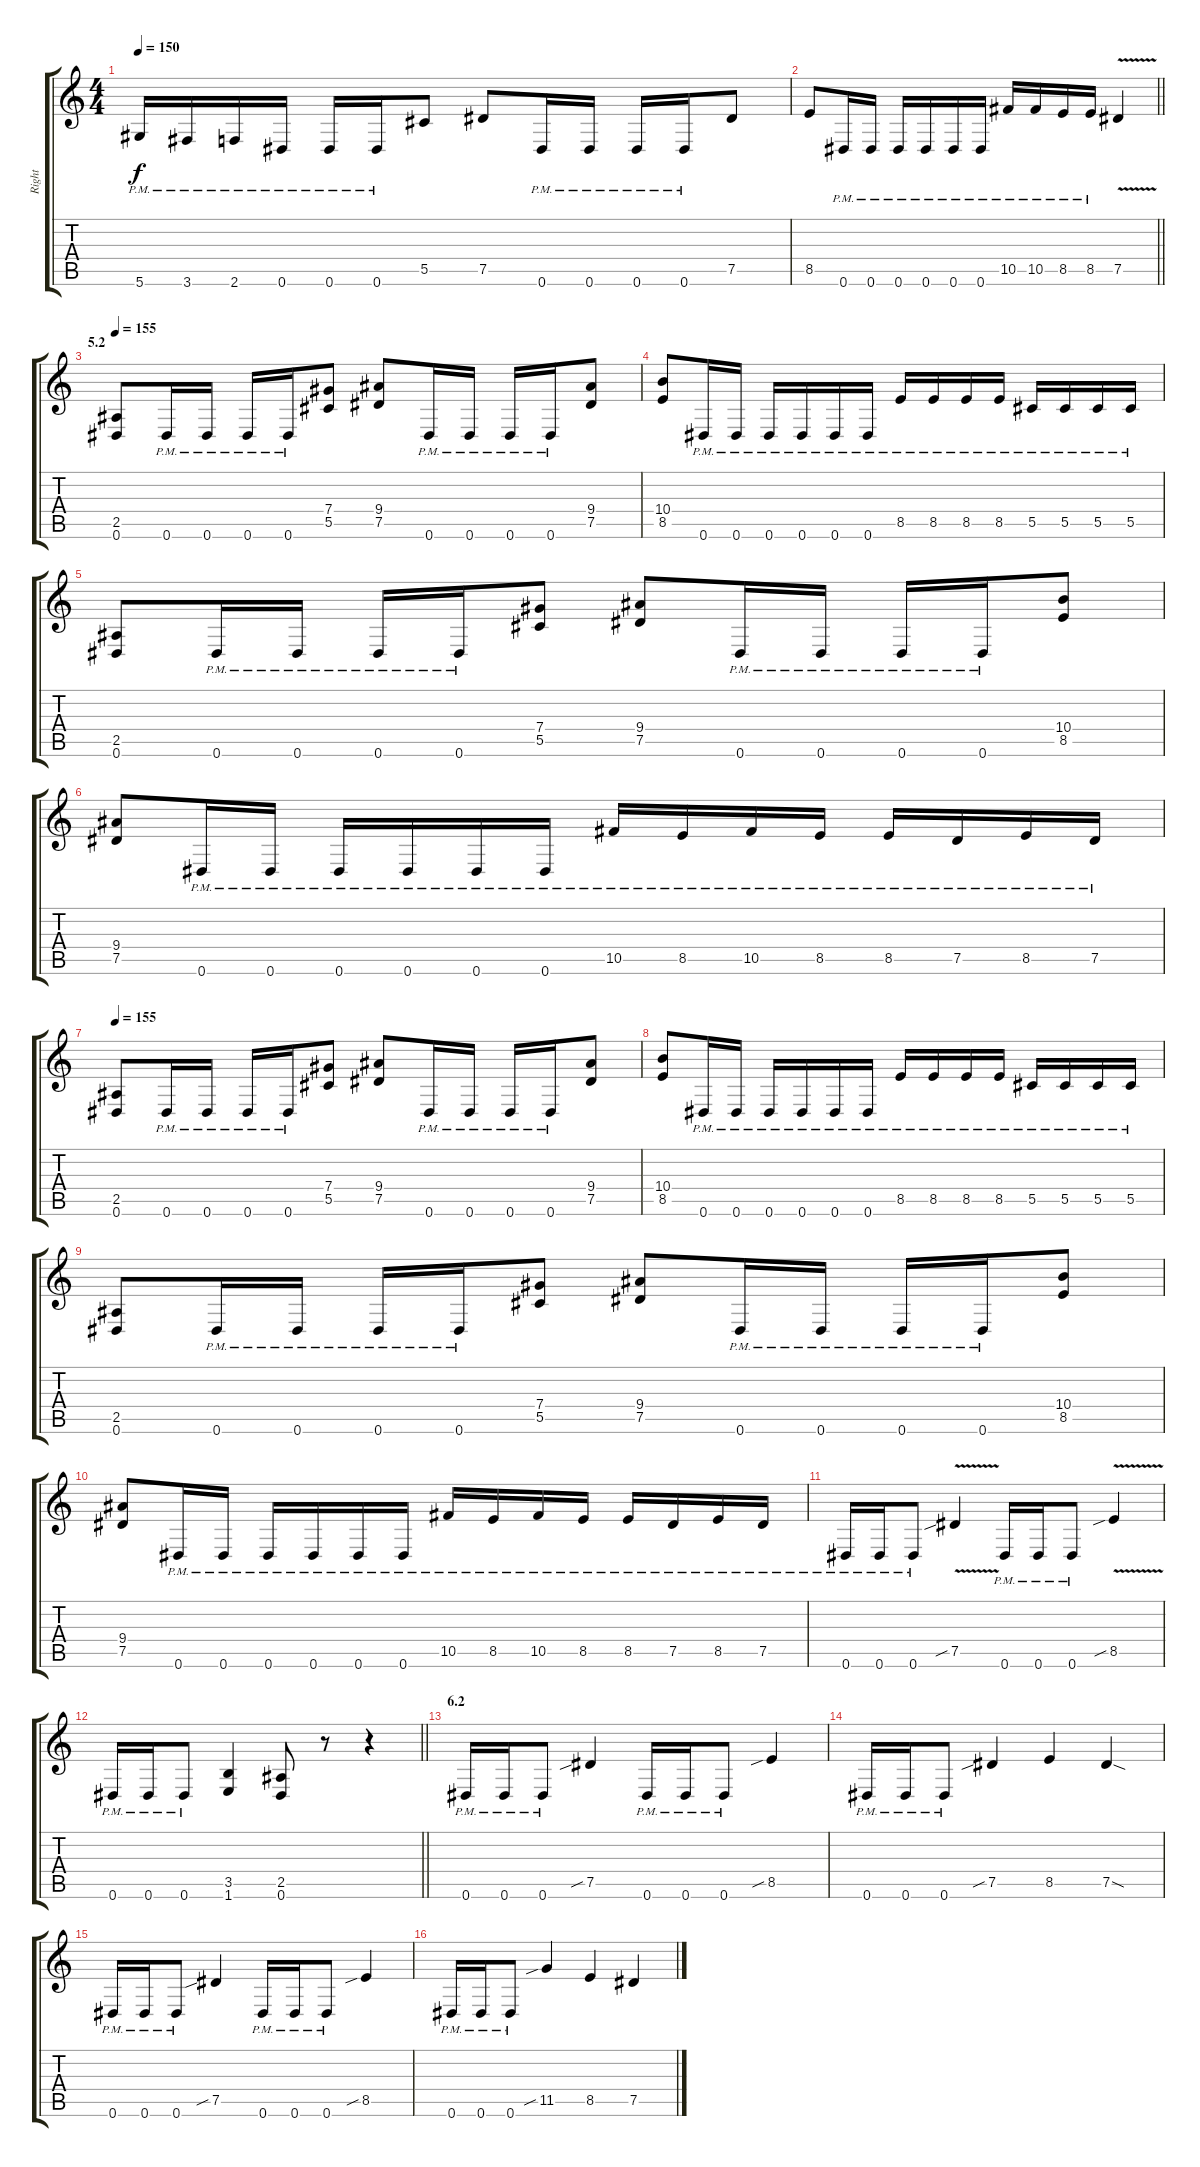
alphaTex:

\track ("Right" "Right") {instrument distortionguitar}
\staff {score tabs}
\tuning (Eb4 Bb3 Gb3 Db3 Ab2 Eb2) {hide}
\ts (4 4)
\tempo 150
\clef g2
\ks c
5.6{pm}.16{dy f} 3.6{pm}.16 2.6{pm}.16 0.6{pm}.16 0.6{pm}.16 0.6{pm}.16 5.5.8 7.5.8 0.6{pm}.16 0.6{pm}.16 0.6{pm}.16 0.6{pm}.16 7.5.8 |
\barLineRight lightlight
8.5.8 0.6{pm}.16 0.6{pm}.16 0.6{pm}.16 0.6{pm}.16 0.6{pm}.16 0.6{pm}.16 10.5{pm}.16 10.5{pm}.16 8.5{pm}.16 8.5{pm}.16 7.5{v}.4 |
\section ("" "5.2")
\tempo 155
(2.5 0.6).8 0.6{pm}.16 0.6{pm}.16 0.6{pm}.16 0.6{pm}.16 (7.4 5.5).8 (9.4 7.5).8 0.6{pm}.16 0.6{pm}.16 0.6{pm}.16 0.6{pm}.16 (9.4 7.5).8 |
(10.4 8.5).8 0.6{pm}.16 0.6{pm}.16 0.6{pm}.16 0.6{pm}.16 0.6{pm}.16 0.6{pm}.16 8.5{pm}.16 8.5{pm}.16 8.5{pm}.16 8.5{pm}.16 5.5{pm}.16 5.5{pm}.16 5.5{pm}.16 5.5{pm}.16 |
(2.5 0.6).8 0.6{pm}.16 0.6{pm}.16 0.6{pm}.16 0.6{pm}.16 (7.4 5.5).8 (9.4 7.5).8 0.6{pm}.16 0.6{pm}.16 0.6{pm}.16 0.6{pm}.16 (10.4 8.5).8 |
(9.4 7.5).8 0.6{pm}.16 0.6{pm}.16 0.6{pm}.16 0.6{pm}.16 0.6{pm}.16 0.6{pm}.16 10.5{pm}.16 8.5{pm}.16 10.5{pm}.16 8.5{pm}.16 8.5{pm}.16 7.5{pm}.16 8.5{pm}.16 7.5{pm}.16 |
\tempo 155
(2.5 0.6).8 0.6{pm}.16 0.6{pm}.16 0.6{pm}.16 0.6{pm}.16 (7.4 5.5).8 (9.4 7.5).8 0.6{pm}.16 0.6{pm}.16 0.6{pm}.16 0.6{pm}.16 (9.4 7.5).8 |
(10.4 8.5).8 0.6{pm}.16 0.6{pm}.16 0.6{pm}.16 0.6{pm}.16 0.6{pm}.16 0.6{pm}.16 8.5{pm}.16 8.5{pm}.16 8.5{pm}.16 8.5{pm}.16 5.5{pm}.16 5.5{pm}.16 5.5{pm}.16 5.5{pm}.16 |
(2.5 0.6).8 0.6{pm}.16 0.6{pm}.16 0.6{pm}.16 0.6{pm}.16 (7.4 5.5).8 (9.4 7.5).8 0.6{pm}.16 0.6{pm}.16 0.6{pm}.16 0.6{pm}.16 (10.4 8.5).8 |
(9.4 7.5).8 0.6{pm}.16 0.6{pm}.16 0.6{pm}.16 0.6{pm}.16 0.6{pm}.16 0.6{pm}.16 10.5{pm}.16 8.5{pm}.16 10.5{pm}.16 8.5{pm}.16 8.5{pm}.16 7.5{pm}.16 8.5{pm}.16 7.5{pm}.16 |
0.6{pm}.16 0.6{pm}.16 0.6{pm}.8 7.5{v sib}.4 0.6{pm}.16 0.6{pm}.16 0.6{pm}.8 8.5{v sib}.4 |
\barLineRight lightlight
0.6{pm}.16 0.6{pm}.16 0.6{pm}.8 (3.5 1.6).4 (2.5 0.6).8 r.8 r.4 |
\section ("" "6.2")
0.6{pm}.16 0.6{pm}.16 0.6{pm}.8 7.5{sib}.4 0.6{pm}.16 0.6{pm}.16 0.6{pm}.8 8.5{sib}.4 |
0.6{pm}.16 0.6{pm}.16 0.6{pm}.8 7.5{sib}.4 8.5.4 7.5{sod}.4 |
0.6{pm}.16 0.6{pm}.16 0.6{pm}.8 7.5{sib}.4 0.6{pm}.16 0.6{pm}.16 0.6{pm}.8 8.5{sib}.4 |
0.6{pm}.16 0.6{pm}.16 0.6{pm}.8 11.5{sib}.4 8.5.4 7.5.4
